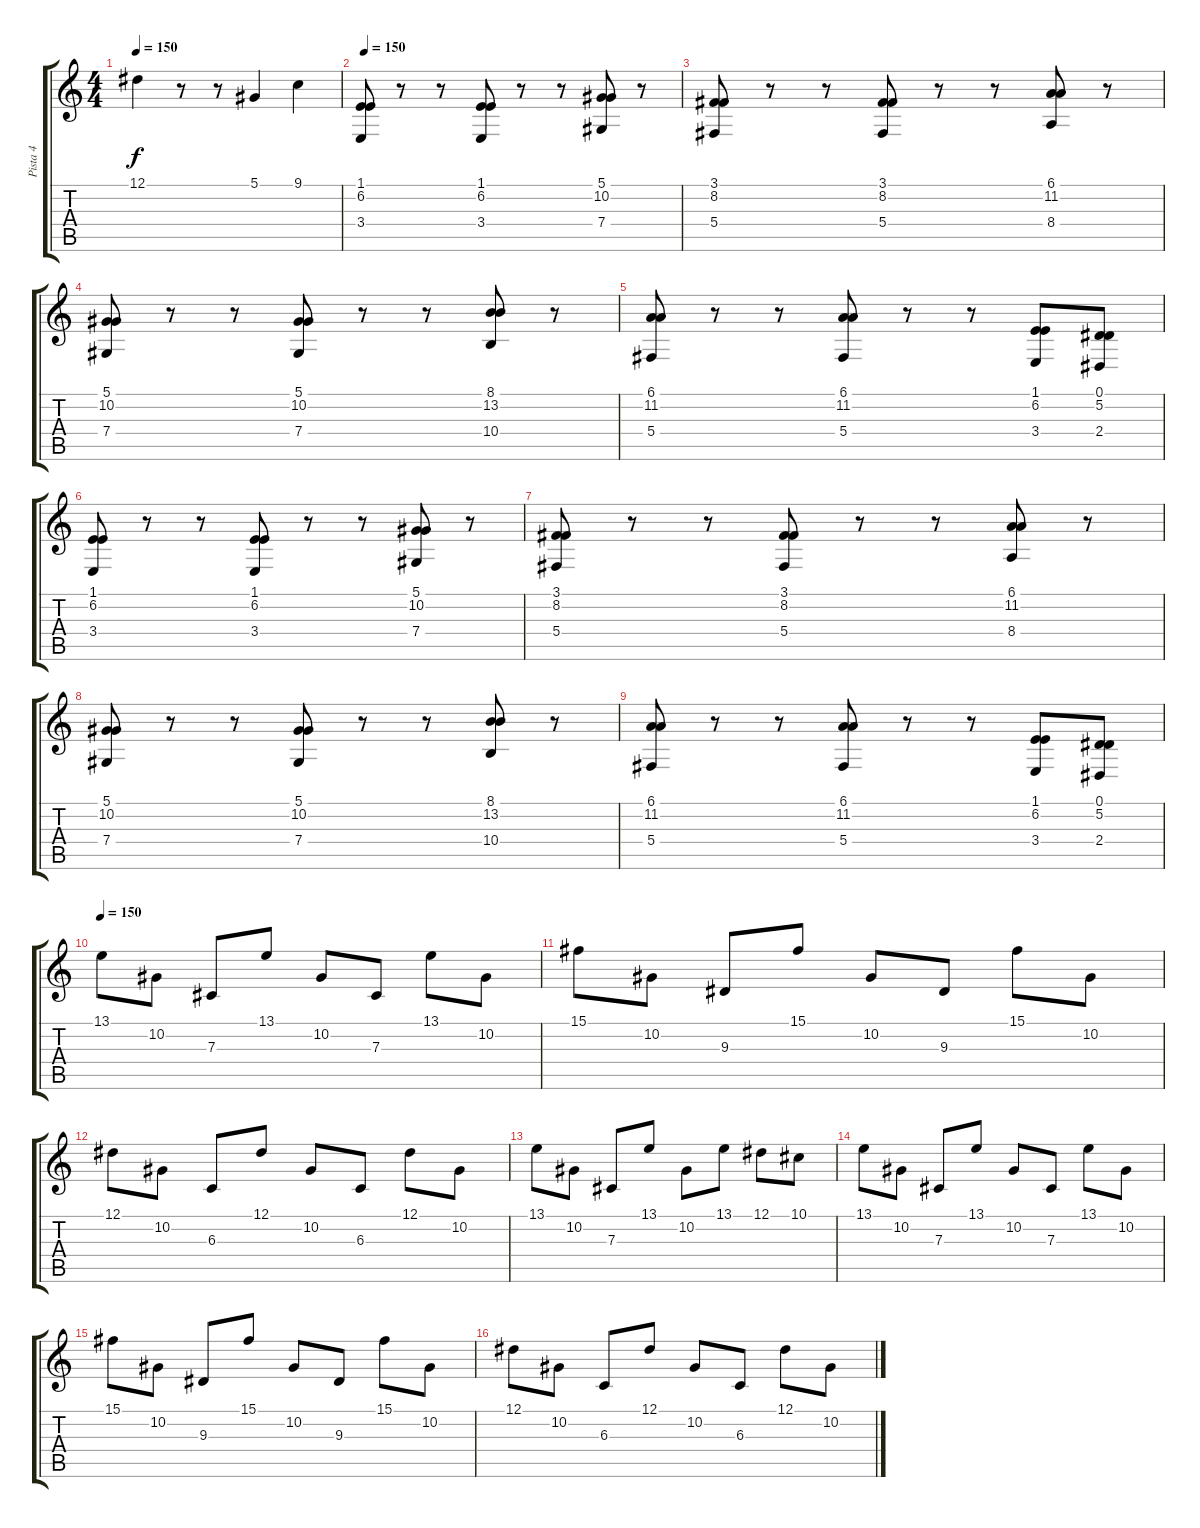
\track ("Pista 4" "Pista 4") {instrument stringensemble1}
\staff {score tabs}
\tuning (Eb4 Bb3 Gb3 Db3 Ab2 Eb2) {hide}
\ts (4 4)
\tempo 150
\clef g2
\ks c
12.1.4{dy f} r.8 r.8 5.1.4 9.1.4 |
\tempo 150
(1.1 6.2 3.4).8 r.8 r.8 (1.1 6.2 3.4).8 r.8 r.8 (5.1 10.2 7.4).8 r.8 |
(3.1 8.2 5.4).8 r.8 r.8 (3.1 8.2 5.4).8 r.8 r.8 (6.1 11.2 8.4).8 r.8 |
(5.1 10.2 7.4).8 r.8 r.8 (5.1 10.2 7.4).8 r.8 r.8 (8.1 13.2 10.4).8 r.8 |
(6.1 11.2 5.4).8 r.8 r.8 (6.1 11.2 5.4).8 r.8 r.8 (1.1 6.2 3.4).8 (0.1 5.2 2.4).8 |
(1.1 6.2 3.4).8 r.8 r.8 (1.1 6.2 3.4).8 r.8 r.8 (5.1 10.2 7.4).8 r.8 |
(3.1 8.2 5.4).8 r.8 r.8 (3.1 8.2 5.4).8 r.8 r.8 (6.1 11.2 8.4).8 r.8 |
(5.1 10.2 7.4).8 r.8 r.8 (5.1 10.2 7.4).8 r.8 r.8 (8.1 13.2 10.4).8 r.8 |
(6.1 11.2 5.4).8 r.8 r.8 (6.1 11.2 5.4).8 r.8 r.8 (1.1 6.2 3.4).8 (0.1 5.2 2.4).8 |
\tempo 150
13.1.8{instrument stringensemble1} 10.2.8 7.3.8 13.1.8 10.2.8 7.3.8 13.1.8 10.2.8 |
15.1.8 10.2.8 9.3.8 15.1.8 10.2.8 9.3.8 15.1.8 10.2.8 |
12.1.8 10.2.8 6.3.8 12.1.8 10.2.8 6.3.8 12.1.8 10.2.8 |
13.1.8 10.2.8 7.3.8 13.1.8 10.2.8 13.1.8 12.1.8 10.1.8 |
13.1.8 10.2.8 7.3.8 13.1.8 10.2.8 7.3.8 13.1.8 10.2.8 |
15.1.8 10.2.8 9.3.8 15.1.8 10.2.8 9.3.8 15.1.8 10.2.8 |
12.1.8 10.2.8 6.3.8 12.1.8 10.2.8 6.3.8 12.1.8 10.2.8
